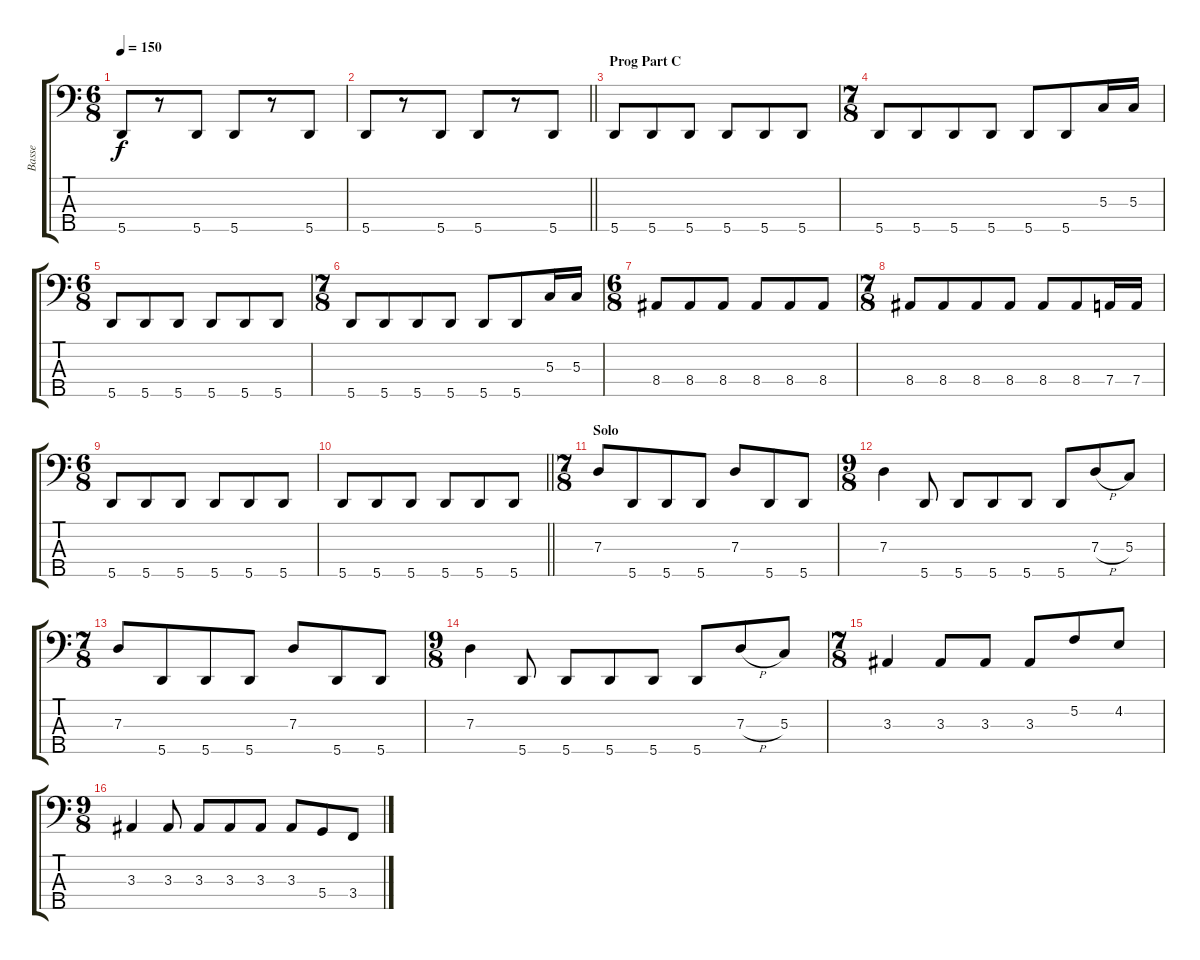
\track ("Basse" "Basse") {solo instrument electricbasspick}
\staff {score tabs}
\tuning (F2 C2 G1 D1 A0) {hide}
\ts (6 8)
\tempo 150
\clef f4
\ks c
5.5.8{dy f} r.8 5.5.8 5.5.8 r.8 5.5.8 |
\barLineRight lightlight
5.5.8 r.8 5.5.8 5.5.8 r.8 5.5.8 |
\section ("" "Prog Part C")
5.5.8 5.5.8 5.5.8 5.5.8 5.5.8 5.5.8 |
\ts (7 8)
5.5.8 5.5.8 5.5.8 5.5.8 5.5.8 5.5.8 5.3.16 5.3.16 |
\ts (6 8)
5.5.8 5.5.8 5.5.8 5.5.8 5.5.8 5.5.8 |
\ts (7 8)
5.5.8 5.5.8 5.5.8 5.5.8 5.5.8 5.5.8 5.3.16 5.3.16 |
\ts (6 8)
8.4.8 8.4.8 8.4.8 8.4.8 8.4.8 8.4.8 |
\ts (7 8)
8.4.8 8.4.8 8.4.8 8.4.8 8.4.8 8.4.8 7.4.16 7.4.16 |
\ts (6 8)
5.5.8 5.5.8 5.5.8 5.5.8 5.5.8 5.5.8 |
\barLineRight lightlight
5.5.8 5.5.8 5.5.8 5.5.8 5.5.8 5.5.8 |
\ts (7 8)
\section ("" "Solo")
7.3.8 5.5.8 5.5.8 5.5.8 7.3.8 5.5.8 5.5.8 |
\ts (9 8)
7.3.4 5.5.8 5.5.8 5.5.8 5.5.8 5.5.8 7.3{h}.8 5.3.8 |
\ts (7 8)
7.3.8 5.5.8 5.5.8 5.5.8 7.3.8 5.5.8 5.5.8 |
\ts (9 8)
7.3.4 5.5.8 5.5.8 5.5.8 5.5.8 5.5.8 7.3{h}.8 5.3.8 |
\ts (7 8)
3.3.4 3.3.8 3.3.8 3.3.8 5.2.8 4.2.8 |
\ts (9 8)
3.3.4 3.3.8 3.3.8 3.3.8 3.3.8 3.3.8 5.4.8 3.4.8
